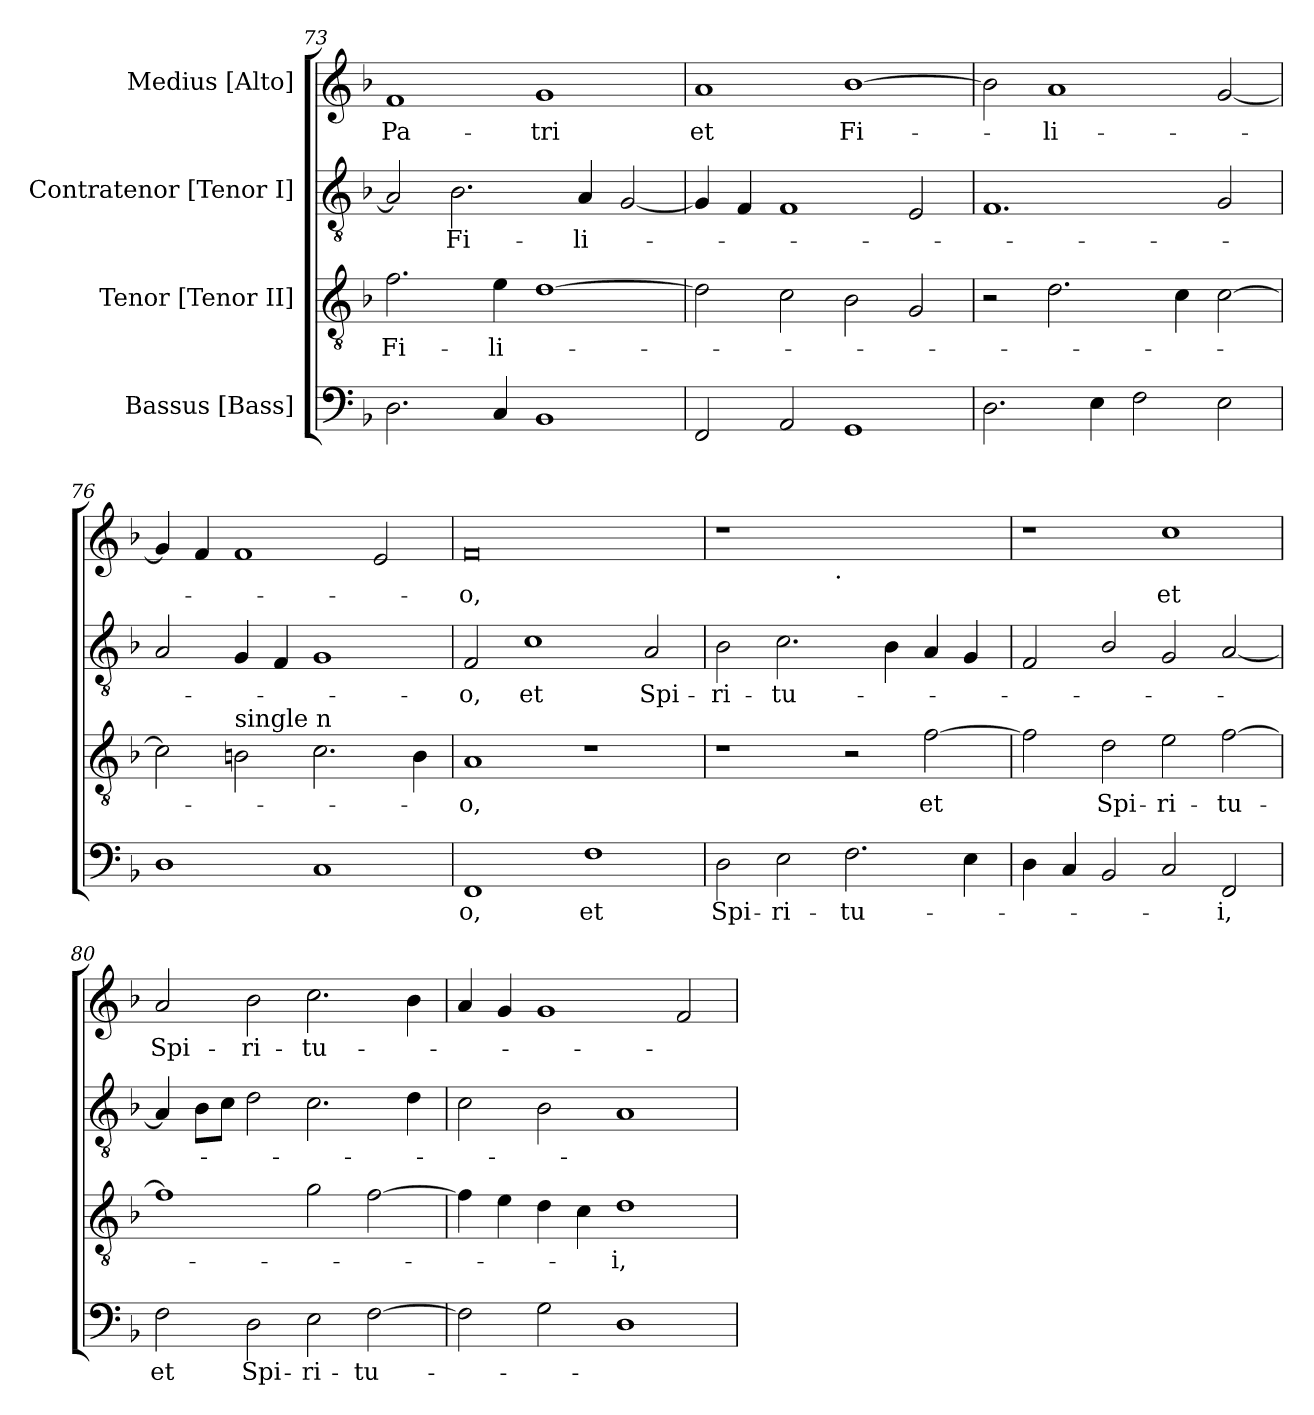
**kern	**text	**kern	**text	**kern	**text	**kern	**text
*part4	*part4	*part3	*part3	*part2	*part2	*part1	*part1
*staff4	*staff4	*staff3	*staff3	*staff2	*staff2	*staff1	*staff1
*I"Bassus [Bass]	*	*I"Tenor [Tenor II]	*	*I"Contratenor [Tenor I]	*	*I"Medius [Alto]	*
*clefF4	*	*clefGv2	*	*clefGv2	*	*clefG2	*
*k[b-]	*	*k[b-]	*	*k[b-]	*	*k[b-]	*
*F:	*	*F:	*	*F:	*	*F:	*
=73	=73	=73	=73	=73	=73	=73	=73
!	!	!	!LO:LY:b	!	!	!	!LO:LY:b
2.D\	.	2.f\	Fi-	2A/]	.	1f	Pa-
!	!	!	!	!	!LO:LY:b	!	!
.	.	.	.	2.B-\	Fi-	.	.
!	!	!	!LO:LY:b	!	!	!	!
4C/	.	4e\	-li-	.	.	.	.
!	!	!	!	!	!	!	!LO:LY:b
1BB-	.	[>1d	.	.	.	1g	-tri
!	!	!	!	!	!LO:LY:b	!	!
.	.	.	.	4A/	-li-	.	.
.	.	.	.	[<2G/	.	.	.
=74	=74	=74	=74	=74	=74	=74	=74
!	!	!	!	!	!	!	!LO:LY:b
2FF/	.	2d\]	.	4G/]	.	1a	et
.	.	.	.	4F/	.	.	.
2AA/	.	2c\	.	1F	.	.	.
!	!	!	!	!	!	!	!LO:LY:b
1GG	.	2B-\	.	.	.	[>1b-	Fi-
.	.	2G/	.	2E/	.	.	.
=75	=75	=75	=75	=75	=75	=75	=75
2.D\	.	2r	.	1.F	.	2b-\]	.
!	!	!	!	!	!	!	!LO:LY:b
.	.	2.d\	.	.	.	1a	-li-
4E\	.	.	.	.	.	.	.
2F\	.	.	.	.	.	.	.
.	.	4c\	.	.	.	.	.
2E\	.	[>2c\	.	2G/	.	[<2g/	.
=76	=76	=76	=76	=76	=76	=76	=76
1D	.	2c\]	.	2A/	.	4g/]	.
.	.	.	.	.	.	4f/	.
!	!	!LO:TX:a:t=single n	!	!	!	!	!
.	.	2B\	.	4G/	.	1f	.
.	.	.	.	4F/	.	.	.
1C	.	2.c\	.	1G	.	.	.
.	.	.	.	.	.	2e/	.
.	.	4B\	.	.	.	.	.
!!LO:PB:g=z
=77	=77	=77	=77	=77	=77	=77	=77
!	!LO:LY:b	!	!LO:LY:b	!	!LO:LY:b	!	!LO:LY:b
1FF	-o,	1A	-o,	2F/	-o,	0f	-o,
!	!	!	!	!	!LO:LY:b	!	!
.	.	.	.	1c	et	.	.
!	!LO:LY:b	!	!	!	!	!	!
1F	et	1r	.	.	.	.	.
!	!	!	!	!	!LO:LY:b	!	!
.	.	.	.	2A/	Spi-	.	.
=78	=78	=78	=78	=78	=78	=78	=78
!	!LO:LY:b	!	!	!	!LO:LY:b	!	!
*	*	*	*	*	*	*^	*
2D\	Spi-	1r	.	2B-\	-ri-	1r	2ryy	.
!	!LO:LY:b	!	!	!	!LO:LY:b	!	!	!
2E\	-ri-	.	.	2.c\	-tu-	.	4...ryy	.
!	!	!	!	!	!	!	!LO:TX:b:t=.	!
.	.	.	.	.	.	.	1ryy	.
!	!LO:LY:b	!	!	!	!	!	!	!
2.F\	-tu-	2r	.	.	.	1ryy	.	.
.	.	.	.	4B-\	.	.	.	.
!	!	!	!LO:LY:b	!	!	!	!	!
.	.	[>2f\	et	4A/	.	.	.	.
4E\	.	.	.	4G/	.	.	.	.
.	.	.	.	.	.	.	32ryy	.
*	*	*	*	*	*	*v	*v	*
=79	=79	=79	=79	=79	=79	=79	=79
4D\	.	2f\]	.	2F/	.	1r	.
4C/	.	.	.	.	.	.	.
!	!	!	!LO:LY:b	!	!	!	!
2BB-/	.	2d\	Spi-	2B-/	.	.	.
!	!	!	!LO:LY:b	!	!	!	!LO:LY:b
2C/	.	2e\	-ri-	2G/	.	1cc	et
!	!LO:LY:b	!	!LO:LY:b	!	!	!	!
2FF/	-i,	[>2f\	-tu-	[<2A/	.	.	.
=80	=80	=80	=80	=80	=80	=80	=80
!	!LO:LY:b	!	!	!	!	!	!LO:LY:b
2F\	et	1f]	.	4A/]	.	2a/	Spi-
.	.	.	.	8B-\L	.	.	.
.	.	.	.	8c\J	.	.	.
!	!LO:LY:b	!	!	!	!	!	!LO:LY:b
2D\	Spi-	.	.	2d\	.	2b-\	-ri-
!	!LO:LY:b	!	!	!	!	!	!LO:LY:b
2E\	-ri-	2g\	.	2.c\	.	2.cc\	-tu-
!	!LO:LY:b	!	!	!	!	!	!
[>2F\	-tu-	[>2f\	.	.	.	.	.
.	.	.	.	4d\	.	4b-\	.
=81	=81	=81	=81	=81	=81	=81	=81
2F\]	.	4f\]	.	2c\	.	4a/	.
.	.	4e\	.	.	.	4g/	.
2G\	.	4d\	.	2B-\	.	1g	.
.	.	4c\	.	.	.	.	.
!	!	!	!LO:LY:b	!	!	!	!
1D	.	1d	-i,	1A	.	.	.
.	.	.	.	.	.	2f/	.
=	=	=	=	=	=	=	=
*-	*-	*-	*-	*-	*-	*-	*-
